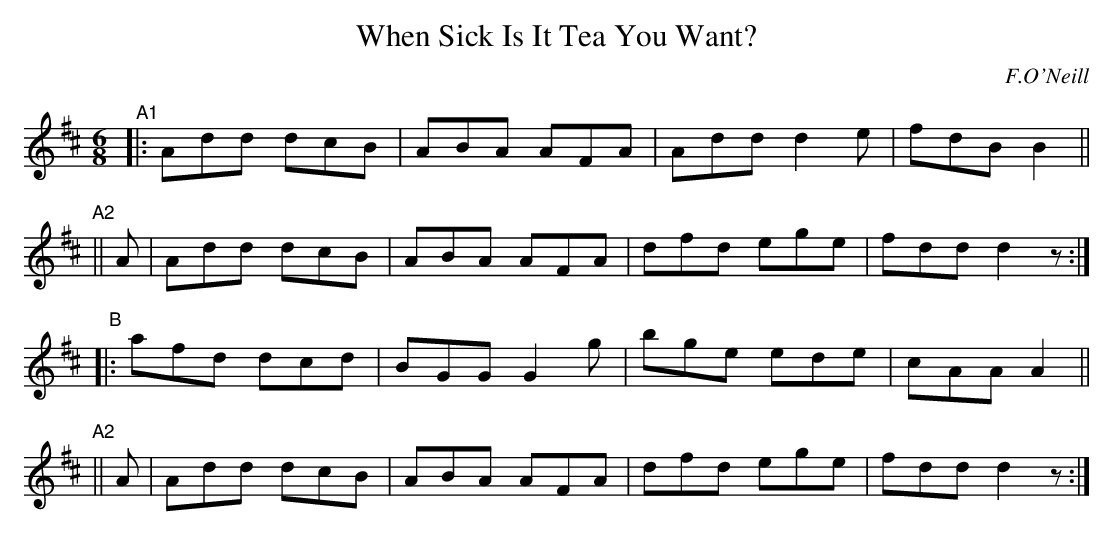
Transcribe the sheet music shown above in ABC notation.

X:1
T: When Sick Is It Tea You Want?
O: F.O'Neill
M: 6/8
L: 1/8
K: D
"^A1"|:     Add dcB | ABA AFA | Add d2e | fdB B2  ||
"^A2"|| A | Add dcB | ABA AFA | dfd ege | fdd d2z :|
"^B" |:     afd dcd | BGG G2g | bge ede | cAA A2  ||
"^A2"|| A | Add dcB | ABA AFA | dfd ege | fdd d2z :|
